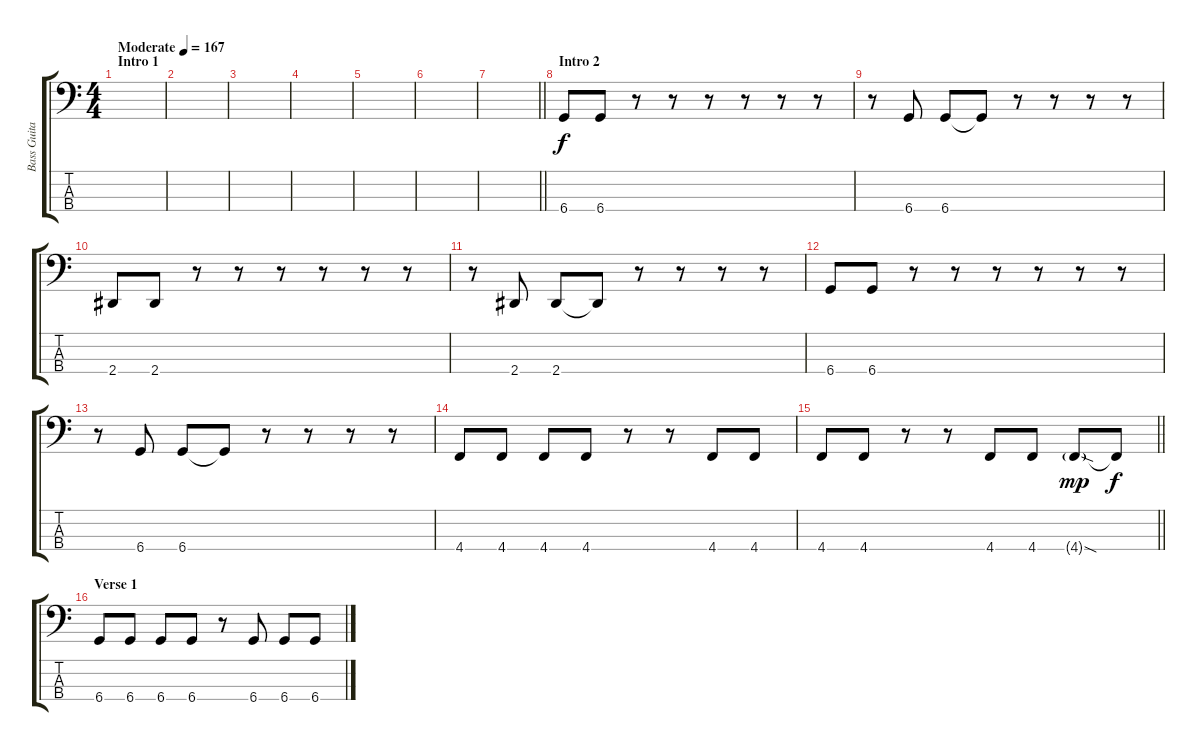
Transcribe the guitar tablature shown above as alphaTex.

\track ("Bass Guitar" "Bass Guita") {instrument electricbassfinger}
\staff {score tabs}
\tuning (Gb2 Db2 Ab1 Db1) {hide}
\ts (4 4)
\section ("" "Intro 1")
\tempo (167 "Moderate")
\clef f4
\ks c
|
|
|
|
|
|
\barLineRight lightlight
|
\section ("" "Intro 2")
6.4.8 6.4.8 r.8 r.8 r.8 r.8 r.8 r.8 |
r.8 6.4.8 6.4.8 6.4{t}.8 r.8 r.8 r.8 r.8 |
2.4.8 2.4.8 r.8 r.8 r.8 r.8 r.8 r.8 |
r.8 2.4.8 2.4.8 2.4{t}.8 r.8 r.8 r.8 r.8 |
6.4.8 6.4.8 r.8 r.8 r.8 r.8 r.8 r.8 |
r.8 6.4.8 6.4.8 6.4{t}.8 r.8 r.8 r.8 r.8 |
4.4.8 4.4.8 4.4.8 4.4.8 r.8 r.8 4.4.8 4.4.8 |
\barLineRight lightlight
4.4.8 4.4.8 r.8 r.8 4.4.8 4.4.8 4.4{sod g}.8{dy mp} 4.4{t}.8{dy f} |
\section ("" "Verse 1")
6.4.8 6.4.8 6.4.8 6.4.8 r.8 6.4.8 6.4.8 6.4.8
